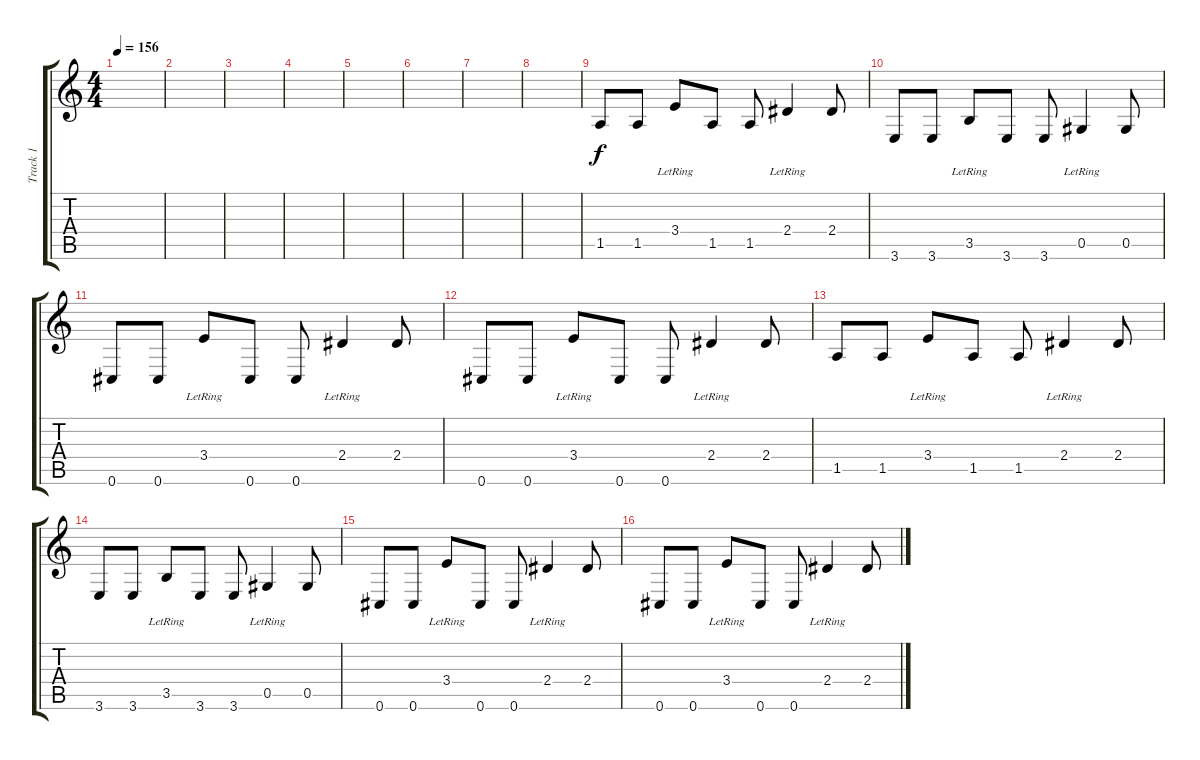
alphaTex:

\track ("Track 1" "Track 1") {instrument acousticguitarsteel}
\staff {score tabs}
\tuning (Eb4 Bb3 Gb3 Db3 Ab2 Db2) {hide}
\ts (4 4)
\tempo 156
\clef g2
\ks c
|
|
|
|
|
|
|
|
1.5.8 1.5.8 3.4{lr}.8 1.5.8 1.5.8 2.4{lr}.4 2.4.8 |
3.6.8 3.6.8 3.5{lr}.8 3.6.8 3.6.8 0.5{lr}.4 0.5.8 |
0.6.8 0.6.8 3.4{lr}.8 0.6.8 0.6.8 2.4{lr}.4 2.4.8 |
0.6.8 0.6.8 3.4{lr}.8 0.6.8 0.6.8 2.4{lr}.4 2.4.8 |
1.5.8 1.5.8 3.4{lr}.8 1.5.8 1.5.8 2.4{lr}.4 2.4.8 |
3.6.8 3.6.8 3.5{lr}.8 3.6.8 3.6.8 0.5{lr}.4 0.5.8 |
0.6.8 0.6.8 3.4{lr}.8 0.6.8 0.6.8 2.4{lr}.4 2.4.8 |
0.6.8 0.6.8 3.4{lr}.8 0.6.8 0.6.8 2.4{lr}.4 2.4.8
